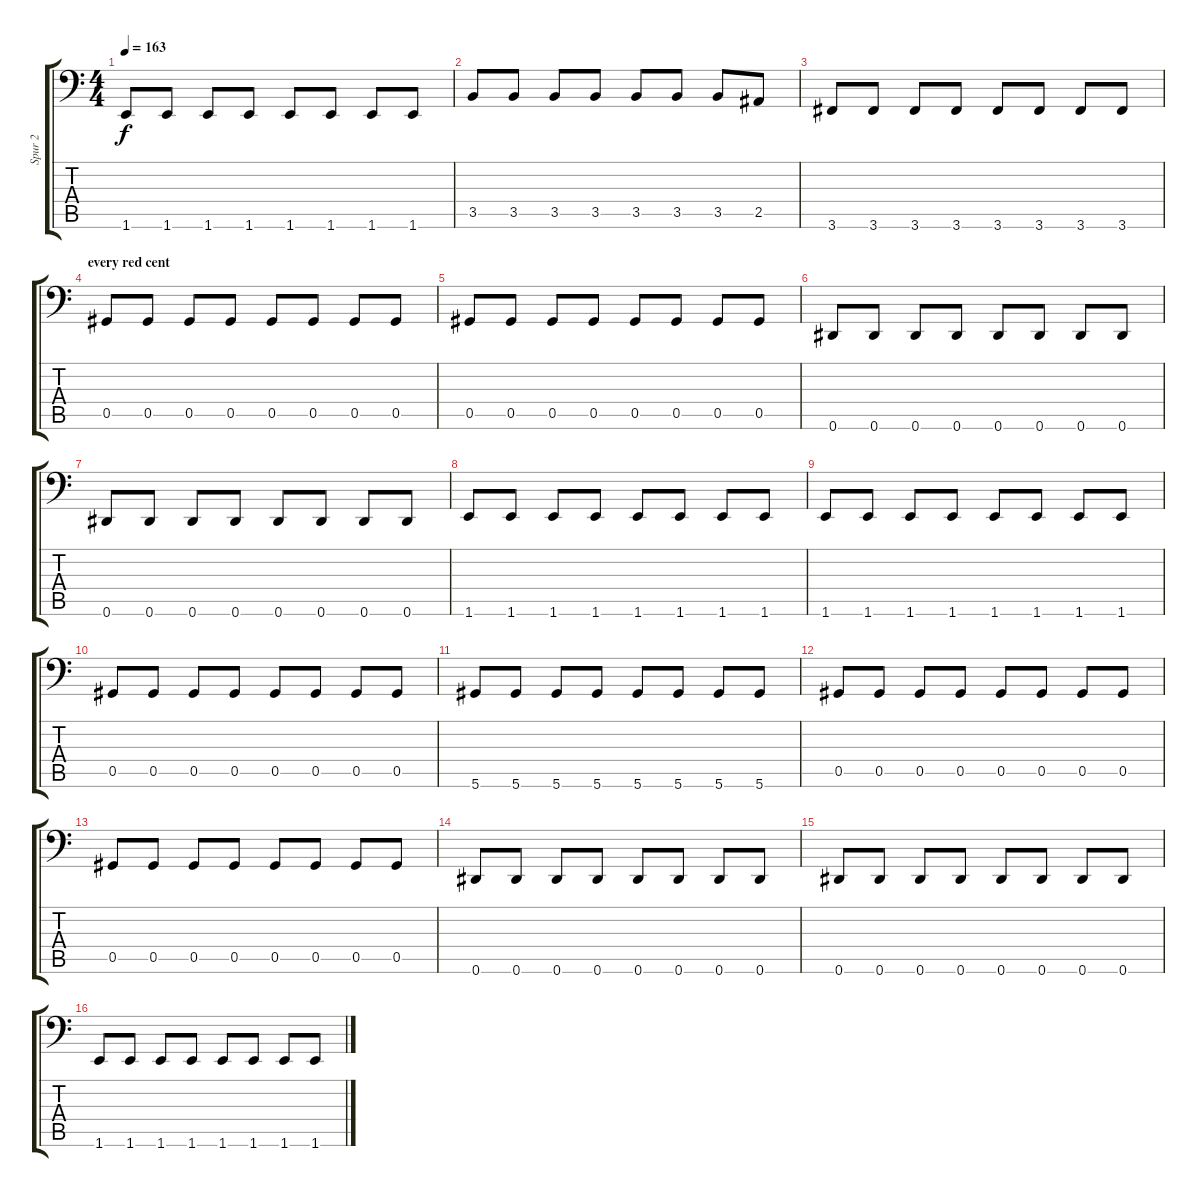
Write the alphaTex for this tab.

\track ("Spur 2" "Spur 2") {instrument electricbasspick}
\staff {score tabs}
\tuning (Eb3 Bb2 Gb2 Db2 Ab1 Eb1) {hide}
\ts (4 4)
\tempo 163
\clef f4
\ks c
1.6.8{dy f} 1.6.8 1.6.8 1.6.8 1.6.8 1.6.8 1.6.8 1.6.8 |
3.5.8 3.5.8 3.5.8 3.5.8 3.5.8 3.5.8 3.5.8 2.5.8 |
3.6.8 3.6.8 3.6.8 3.6.8 3.6.8 3.6.8 3.6.8 3.6.8 |
\section ("" "every red cent")
0.5.8 0.5.8 0.5.8 0.5.8 0.5.8 0.5.8 0.5.8 0.5.8 |
0.5.8 0.5.8 0.5.8 0.5.8 0.5.8 0.5.8 0.5.8 0.5.8 |
0.6.8 0.6.8 0.6.8 0.6.8 0.6.8 0.6.8 0.6.8 0.6.8 |
0.6.8 0.6.8 0.6.8 0.6.8 0.6.8 0.6.8 0.6.8 0.6.8 |
1.6.8 1.6.8 1.6.8 1.6.8 1.6.8 1.6.8 1.6.8 1.6.8 |
1.6.8 1.6.8 1.6.8 1.6.8 1.6.8 1.6.8 1.6.8 1.6.8 |
0.5.8 0.5.8 0.5.8 0.5.8 0.5.8 0.5.8 0.5.8 0.5.8 |
5.6.8 5.6.8 5.6.8 5.6.8 5.6.8 5.6.8 5.6.8 5.6.8 |
0.5.8 0.5.8 0.5.8 0.5.8 0.5.8 0.5.8 0.5.8 0.5.8 |
0.5.8 0.5.8 0.5.8 0.5.8 0.5.8 0.5.8 0.5.8 0.5.8 |
0.6.8 0.6.8 0.6.8 0.6.8 0.6.8 0.6.8 0.6.8 0.6.8 |
0.6.8 0.6.8 0.6.8 0.6.8 0.6.8 0.6.8 0.6.8 0.6.8 |
1.6.8 1.6.8 1.6.8 1.6.8 1.6.8 1.6.8 1.6.8 1.6.8
